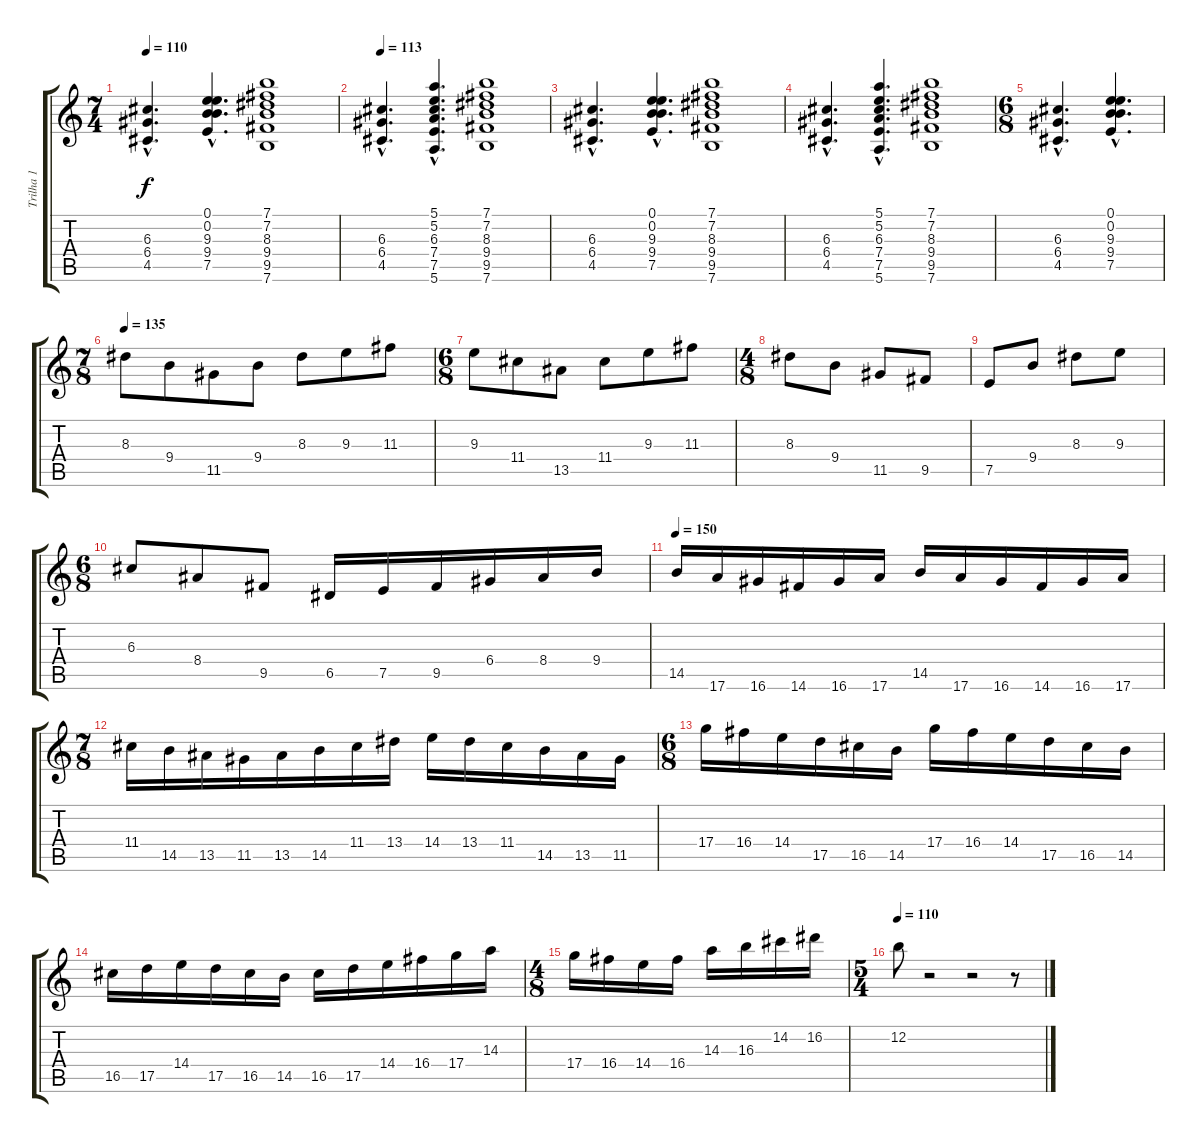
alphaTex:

\track ("Trilha 1" "Trilha 1") {instrument acousticguitarnylon}
\staff {score tabs}
\tuning (E4 B3 G3 D3 A2 E2) {hide}
\ts (7 4)
\tempo 110
\clef g2
\ks c
(6.3{hac} 6.4{hac} 4.5{hac}).4{d dy f} (0.1{hac} 0.2{hac} 9.3{hac} 9.4{hac} 7.5{hac}).4{d} (7.1 7.2 8.3 9.4 9.5 7.6).1 |
\tempo 113
(6.3{hac} 6.4{hac} 4.5{hac}).4{d} (5.1{hac} 5.2{hac} 6.3{hac} 7.4{hac} 7.5{hac} 5.6{hac}).4{d} (7.1 7.2 8.3 9.4 9.5 7.6).1 |
(6.3{hac} 6.4{hac} 4.5{hac}).4{d} (0.1{hac} 0.2{hac} 9.3{hac} 9.4{hac} 7.5{hac}).4{d} (7.1 7.2 8.3 9.4 9.5 7.6).1 |
(6.3{hac} 6.4{hac} 4.5{hac}).4{d} (5.1{hac} 5.2{hac} 6.3{hac} 7.4{hac} 7.5{hac} 5.6{hac}).4{d} (7.1 7.2 8.3 9.4 9.5 7.6).1 |
\ts (6 8)
(6.3{hac} 6.4{hac} 4.5{hac}).4{d} (0.1{hac} 0.2{hac} 9.3{hac} 9.4{hac} 7.5{hac}).4{d} |
\ts (7 8)
\tempo 135
8.3.8 9.4.8 11.5.8 9.4.8 8.3.8 9.3.8 11.3.8 |
\ts (6 8)
9.3.8 11.4.8 13.5.8 11.4.8 9.3.8 11.3.8 |
\ts (4 8)
8.3.8 9.4.8 11.5.8 9.5.8 |
7.5.8 9.4.8 8.3.8 9.3.8 |
\ts (6 8)
6.3.8 8.4.8 9.5.8 6.5.16 7.5.16 9.5.16 6.4.16 8.4.16 9.4.16 |
\tempo 150
14.5.16 17.6.16 16.6.16 14.6.16 16.6.16 17.6.16 14.5.16 17.6.16 16.6.16 14.6.16 16.6.16 17.6.16 |
\ts (7 8)
11.4.16 14.5.16 13.5.16 11.5.16 13.5.16 14.5.16 11.4.16 13.4.16 14.4.16 13.4.16 11.4.16 14.5.16 13.5.16 11.5.16 |
\ts (6 8)
17.4.16 16.4.16 14.4.16 17.5.16 16.5.16 14.5.16 17.4.16 16.4.16 14.4.16 17.5.16 16.5.16 14.5.16 |
16.5.16 17.5.16 14.4.16 17.5.16 16.5.16 14.5.16 16.5.16 17.5.16 14.4.16 16.4.16 17.4.16 14.3.16 |
\ts (4 8)
17.4.16 16.4.16 14.4.16 16.4.16 14.3.16 16.3.16 14.2.16 16.2.16 |
\ts (5 4)
\tempo 110
12.2.8 r.2 r.2 r.8
